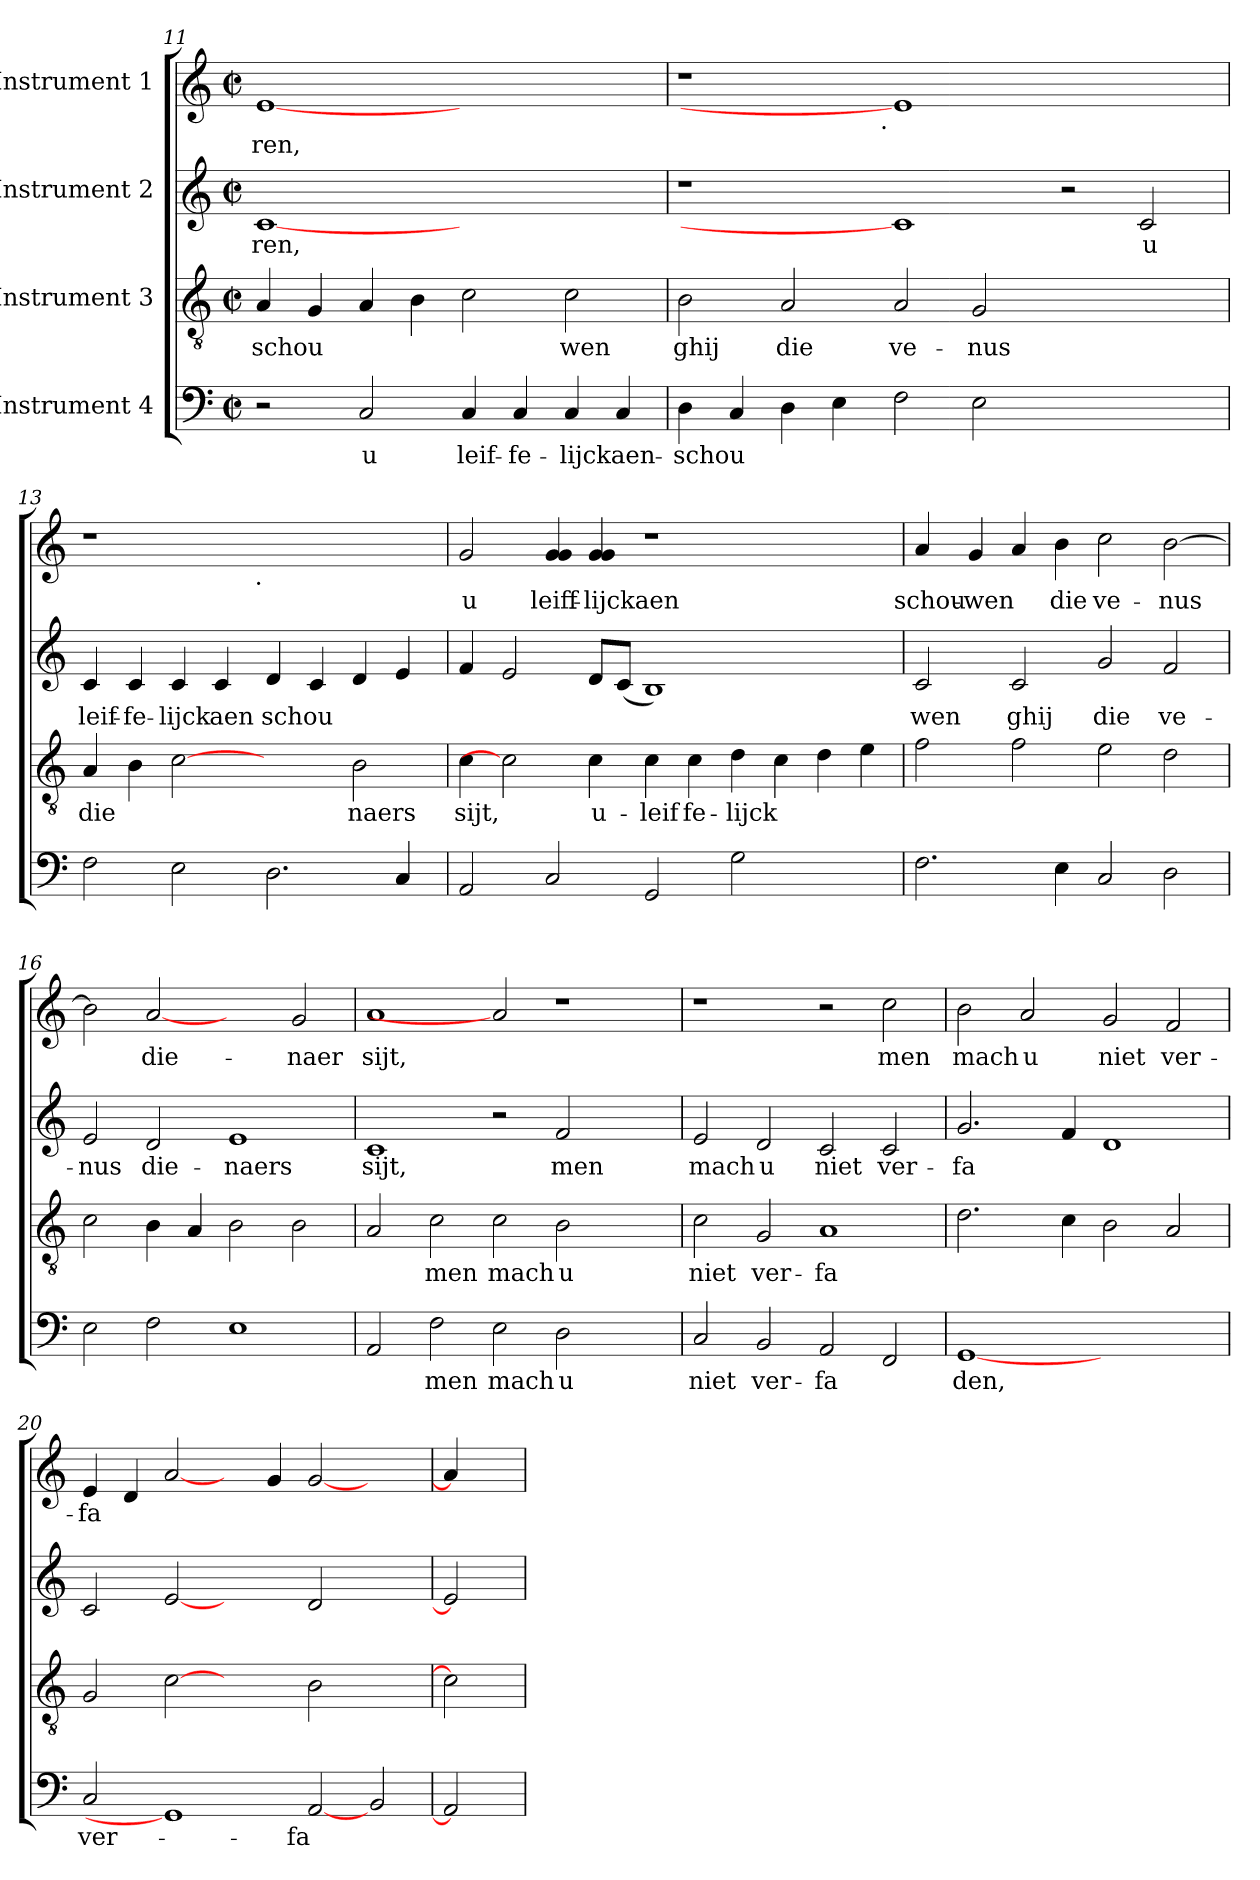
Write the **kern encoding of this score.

**kern	**text	**kern	**text	**kern	**text	**kern	**text
*part4	*part4	*part3	*part3	*part2	*part2	*part1	*part1
*staff4	*staff4	*staff3	*staff3	*staff2	*staff2	*staff1	*staff1
*I"Instrument 4	*	*I"Instrument 3	*	*I"Instrument 2	*	*I"Instrument 1	*
*clefF4	*	*clefGv2	*	*clefG2	*	*clefG2	*
*k[]	*	*k[]	*	*k[]	*	*k[]	*
*C:	*	*C:	*	*C:	*	*C:	*
*M2/2	*	*M2/2	*	*M2/2	*	*M2/2	*
*met(c|)	*	*met(c|)	*	*met(c|)	*	*met(c|)	*
=11	=11	=11	=11	=11	=11	=11	=11
!	!	!	!LO:LY:b:cj	!	!LO:LY:b:cj	!	!LO:LY:b:cj
2r	.	4A/	schou-	[1c	-ren,	[1e	-ren,
!	!	!	!LO:LY:b:cj	!	!	!	!
.	.	4G/	--	.	.	.	.
!	!LO:LY:b:cj	!	!LO:LY:b:cj	!	!	!	!
2C/	u	4A/	--	.	.	.	.
!	!	!	!LO:LY:b:cj	!	!	!	!
.	.	4B\	--	.	.	.	.
!	!LO:LY:b:cj	!	!LO:LY:b:cj	!	!	!	!
4C/	leif-	2c\	--	1ryy	.	1ryy	.
!	!LO:LY:b:cj	!	!	!	!	!	!
4C/	-fe-	.	.	.	.	.	.
!	!LO:LY:b:cj	!	!LO:LY:b:cj	!	!	!	!
4C/	-lijck	2c\	-wen	.	.	.	.
!	!LO:LY:b:cj	!	!	!	!	!	!
4C/	aen-	.	.	.	.	.	.
=12	=12	=12	=12	=12	=12	=12	=12
!	!LO:LY:b:cj	!	!LO:LY:b:cj	!	!	!	!
*	*	*	*	*	*	*^	*
4D\	-schou-	2B\	ghij	1r	.	1r	2ryy	.
!	!LO:LY:b:cj	!	!	!	!	!	!	!
4C/	--	.	.	.	.	.	.	.
!	!LO:LY:b:cj	!	!LO:LY:b:cj	!	!	!	!	!
4D\	--	2A/	die	.	.	.	4...ryy	.
!	!LO:LY:b:cj	!	!	!	!	!	!	!
4E\	--	.	.	.	.	.	.	.
!	!	!	!	!	!	!	!LO:TX:b:t=.	!
.	.	.	.	.	.	.	1ryy	.
!	!LO:LY:b:cj	!	!LO:LY:b:cj	!	!	!	!	!
2F\	--	2A/	ve-	1c]	.	1e]	.	.
!	!LO:LY:b:cj	!	!LO:LY:b:cj	!	!	!	!	!
2E\	--	2G/	-nus	.	.	.	.	.
.	.	.	.	.	.	.	1ryy	.
1ryy	.	1ryy	.	2r	.	1ryy	.	.
!	!	!	!	!	!LO:LY:b:cj	!	!	!
.	.	.	.	2c/	u	.	.	.
.	.	.	.	.	.	.	32ryy	.
=13	=13	=13	=13	=13	=13	=13	=13	=13
!	!LO:LY:b:cj	!	!LO:LY:b:cj	!	!LO:LY:b:cj	!	!	!
2F\	--	4A/	die-	4c/	leif-	1r	2ryy	.
!	!	!	!LO:LY:b:cj	!	!LO:LY:b:cj	!	!	!
.	.	4B\	--	4c/	-fe-	.	.	.
!	!LO:LY:b:cj	!	!LO:LY:b:cj	!	!LO:LY:b:cj	!	!	!
2E\	--	[2c	--	4c/	-lijck	.	4...ryy	.
!	!	!	!	!	!LO:LY:b:cj	!	!	!
.	.	.	.	4c/	aen	.	.	.
!	!	!	!	!	!	!	!LO:TX:b:t=.	!
.	.	.	.	.	.	.	1ryy	.
!	!LO:LY:b:cj	!	!	!	!LO:LY:b:cj	!	!	!
2.D\	--	2ryy	.	4d/	schou-	1ryy	.	.
!	!	!	!	!	!LO:LY:b:cj	!	!	!
.	.	.	.	4c/	--	.	.	.
!	!	!	!LO:LY:b:cj	!	!LO:LY:b:cj	!	!	!
.	.	2B\	-naers	4d/	--	.	.	.
!	!LO:LY:b:cj	!	!	!	!LO:LY:b:cj	!	!	!
4C/	--	.	.	4e/	--	.	.	.
.	.	.	.	.	.	.	32ryy	.
!!LO:PB:g=z
=14	=14	=14	=14	=14	=14	=14	=14	=14
!	!LO:LY:b:cj	!	!LO:LY:b:cj	!	!LO:LY:b:cj	!	!	!LO:LY:b:cj
*	*	*	*	*	*	*v	*v	*
2AA/	--	4c\	sijt,	4f/	--	2g/	u
!	!	!	!	!	!LO:LY:b:cj	!	!
.	.	2c]	.	2e/	--	.	.
!	!LO:LY:b:cj	!	!	!	!	!	!LO:LY:b:cj
2C/	--	.	.	.	.	4g/ 4g/	leiff-
!	!	!	!LO:LY:b:cj	!	!LO:LY:b:cj	!	!LO:LY:b:cj
.	.	4c\	u-	8d/L	--	4g/ 4g/	-lijckaen
!	!	!	!	!	!LO:LY:b:cj	!	!
.	.	.	.	(<8c/J	--	.	.
!	!LO:LY:b:cj	!	!LO:LY:b:cj	!	!LO:LY:b:cj	!	!
2GG/	--	4c\	-leif	1B)	--	1r	.
!	!	!	!LO:LY:b:cj	!	!	!	!
.	.	4c\	fe-	.	.	.	.
!	!LO:LY:b:cj	!	!LO:LY:b:cj	!	!	!	!
2G\	--	4d\	-lijck	.	.	.	.
!	!	!	!LO:LY:b:cj	!	!	!	!
.	.	4c\	.	.	.	.	.
!	!	!	!LO:LY:b:cj	!	!	!	!
2ryy	.	4d\	.	2ryy	.	2ryy	.
!	!	!	!LO:LY:b:cj	!	!	!	!
.	.	4e\	.	.	.	.	.
=15	=15	=15	=15	=15	=15	=15	=15
!	!LO:LY:b:cj	!	!LO:LY:b:cj	!	!LO:LY:b:cj	!	!LO:LY:b:cj
2.F\	--	2f\	.	2c/	-wen	4a/	schou-
!	!	!	!	!	!	!	!LO:LY:b:cj
.	.	.	.	.	.	4g/	-wen
!	!	!	!LO:LY:b:cj	!	!LO:LY:b:cj	!	!LO:LY:b:cj
.	.	2f\	.	2c/	ghij	4a/	.
!	!LO:LY:b:cj	!	!	!	!	!	!LO:LY:b:cj
4E\	--	.	.	.	.	4b\	die
!	!LO:LY:b:cj	!	!LO:LY:b:cj	!	!LO:LY:b:cj	!	!LO:LY:b:cj
2C/	--	2e\	.	2g/	die	2cc\	ve-
!	!LO:LY:b:cj	!	!LO:LY:b:cj	!	!LO:LY:b:cj	!	!LO:LY:b:cj
2D\	--	2d\	.	2f/	ve-	[>2b\	-nus
=16	=16	=16	=16	=16	=16	=16	=16
!	!LO:LY:b:cj	!	!LO:LY:b:cj	!	!LO:LY:b:cj	!	!LO:LY:b:cj
2E\	--	2c\	.	2e/	-nus	2b\]	.
!	!LO:LY:b:cj	!	!LO:LY:b:cj	!	!LO:LY:b:cj	!	!LO:LY:b:cj
2F\	--	4B\	.	2d/	die-	[2a	die-
!	!	!	!LO:LY:b:cj	!	!	!	!
.	.	4A/	.	.	.	.	.
!	!LO:LY:b:cj	!	!LO:LY:b:cj	!	!LO:LY:b:cj	!	!
1E	--	2B\	.	1e	-naers	2ryy	.
!	!	!	!LO:LY:b:cj	!	!	!	!LO:LY:b:cj
.	.	2B\	.	.	.	2g/	-naer
=17	=17	=17	=17	=17	=17	=17	=17
!	!LO:LY:b:cj	!	!LO:LY:b:cj	!	!LO:LY:b:cj	!	!LO:LY:b:cj
2AA/	--	2A/	.	1c	sijt,	1a	sijt,
!	!LO:LY:b:cj	!	!LO:LY:b:cj	!	!	!	!
2F\	-men	2c\	men	.	.	.	.
!	!LO:LY:b:cj	!	!LO:LY:b:cj	!	!	!	!
2E\	mach	2c\	mach	2r	.	2a]	.
!	!LO:LY:b:cj	!	!LO:LY:b:cj	!	!LO:LY:b:cj	!	!
2D\	u	2B\	u	2f/	men	1r	.
2ryy	.	2ryy	.	2ryy	.	.	.
=18	=18	=18	=18	=18	=18	=18	=18
!	!LO:LY:b:cj	!	!LO:LY:b:cj	!	!LO:LY:b:cj	!	!
2C/	niet	2c\	niet	2e/	mach	1r	.
!	!LO:LY:b:cj	!	!LO:LY:b:cj	!	!LO:LY:b:cj	!	!
2BB/	ver-	2G/	ver-	2d/	u	.	.
!	!LO:LY:b:cj	!	!LO:LY:b:cj	!	!LO:LY:b:cj	!	!
2AA/	-fa-	1A	-fa-	2c/	niet	2r	.
!	!LO:LY:b:cj	!	!	!	!LO:LY:b:cj	!	!LO:LY:b:cj
2FF/	--	.	.	2c/	ver-	2cc\	men
=19	=19	=19	=19	=19	=19	=19	=19
!	!LO:LY:b:cj	!	!LO:LY:b:cj	!	!LO:LY:b:cj	!	!LO:LY:b:cj
[1GG	-den,	2.d\	--	2.g/	-fa-	2b\	mach
!	!	!	!	!	!	!	!LO:LY:b:cj
.	.	.	.	.	.	2a/	u
!	!	!	!LO:LY:b:cj	!	!LO:LY:b:cj	!	!
.	.	4c\	--	4f/	--	.	.
!	!	!	!LO:LY:b:cj	!	!LO:LY:b:cj	!	!LO:LY:b:cj
1ryy	.	2B\	--	1d	--	2g/	niet
!	!	!	!LO:LY:b:cj	!	!	!	!LO:LY:b:cj
.	.	2A/	--	.	.	2f/	ver-
!!LO:PB:g=z
=20	=20	=20	=20	=20	=20	=20	=20
!	!LO:LY:b:cj	!	!LO:LY:b:cj	!	!LO:LY:b:cj	!	!LO:LY:b:cj
2C/	ver-	2G/	--	2c/	--	4e/	-fa-
!	!	!	!	!	!	!	!LO:LY:b:cj
.	.	.	.	.	.	4d/	--
!	!	!	!LO:LY:b:cj	!	!LO:LY:b:cj	!	!LO:LY:b:cj
1GG]	.	[2c	--	[2e	--	[2a/	--
.	.	2ryy	.	2ryy	.	4ryy	.
!	!	!	!	!	!	!	!LO:LY:b:cj
.	.	.	.	.	.	4g/	--
!	!LO:LY:b:cj	!	!LO:LY:b:cj	!	!LO:LY:b:cj	!	!LO:LY:b:cj
[2AA	-fa-	2B\	--	2d/	--	[<2g/	--
!	!LO:LY:b:cj	!	!	!	!	!	!
2BB/	--	2ryy	.	2ryy	.	2ryy	.
=21	=21	=21	=21	=21	=21	=21	=21
2AA]	.	2c]	.	2e]	.	4a/]	.
.	.	.	.	.	.	4ryy	.
=	=	=	=	=	=	=	=
*-	*-	*-	*-	*-	*-	*-	*-
